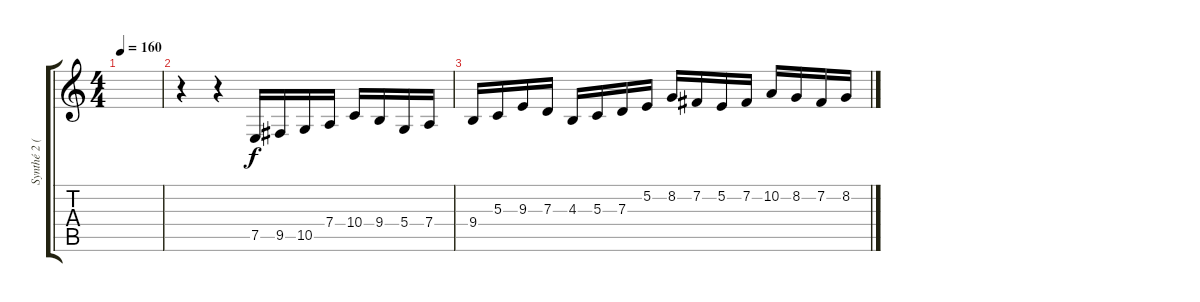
\track ("Synthé 2 (Lead)" "Synthé 2 (") {instrument lead8bassandlead}
\staff {score tabs}
\tuning (E4 B3 G3 D3 A2 E2) {hide}
\ts (4 4)
\tempo 160
\clef g2
\ks c
|
r.4 r.4 7.5.16 9.5.16 10.5.16 7.4.16 10.4.16 9.4.16 5.4.16 7.4.16 |
9.4.16 5.3.16 9.3.16 7.3.16 4.3.16 5.3.16 7.3.16 5.2.16 8.2.16 7.2.16 5.2.16 7.2.16 10.2.16 8.2.16 7.2.16 8.2.16
